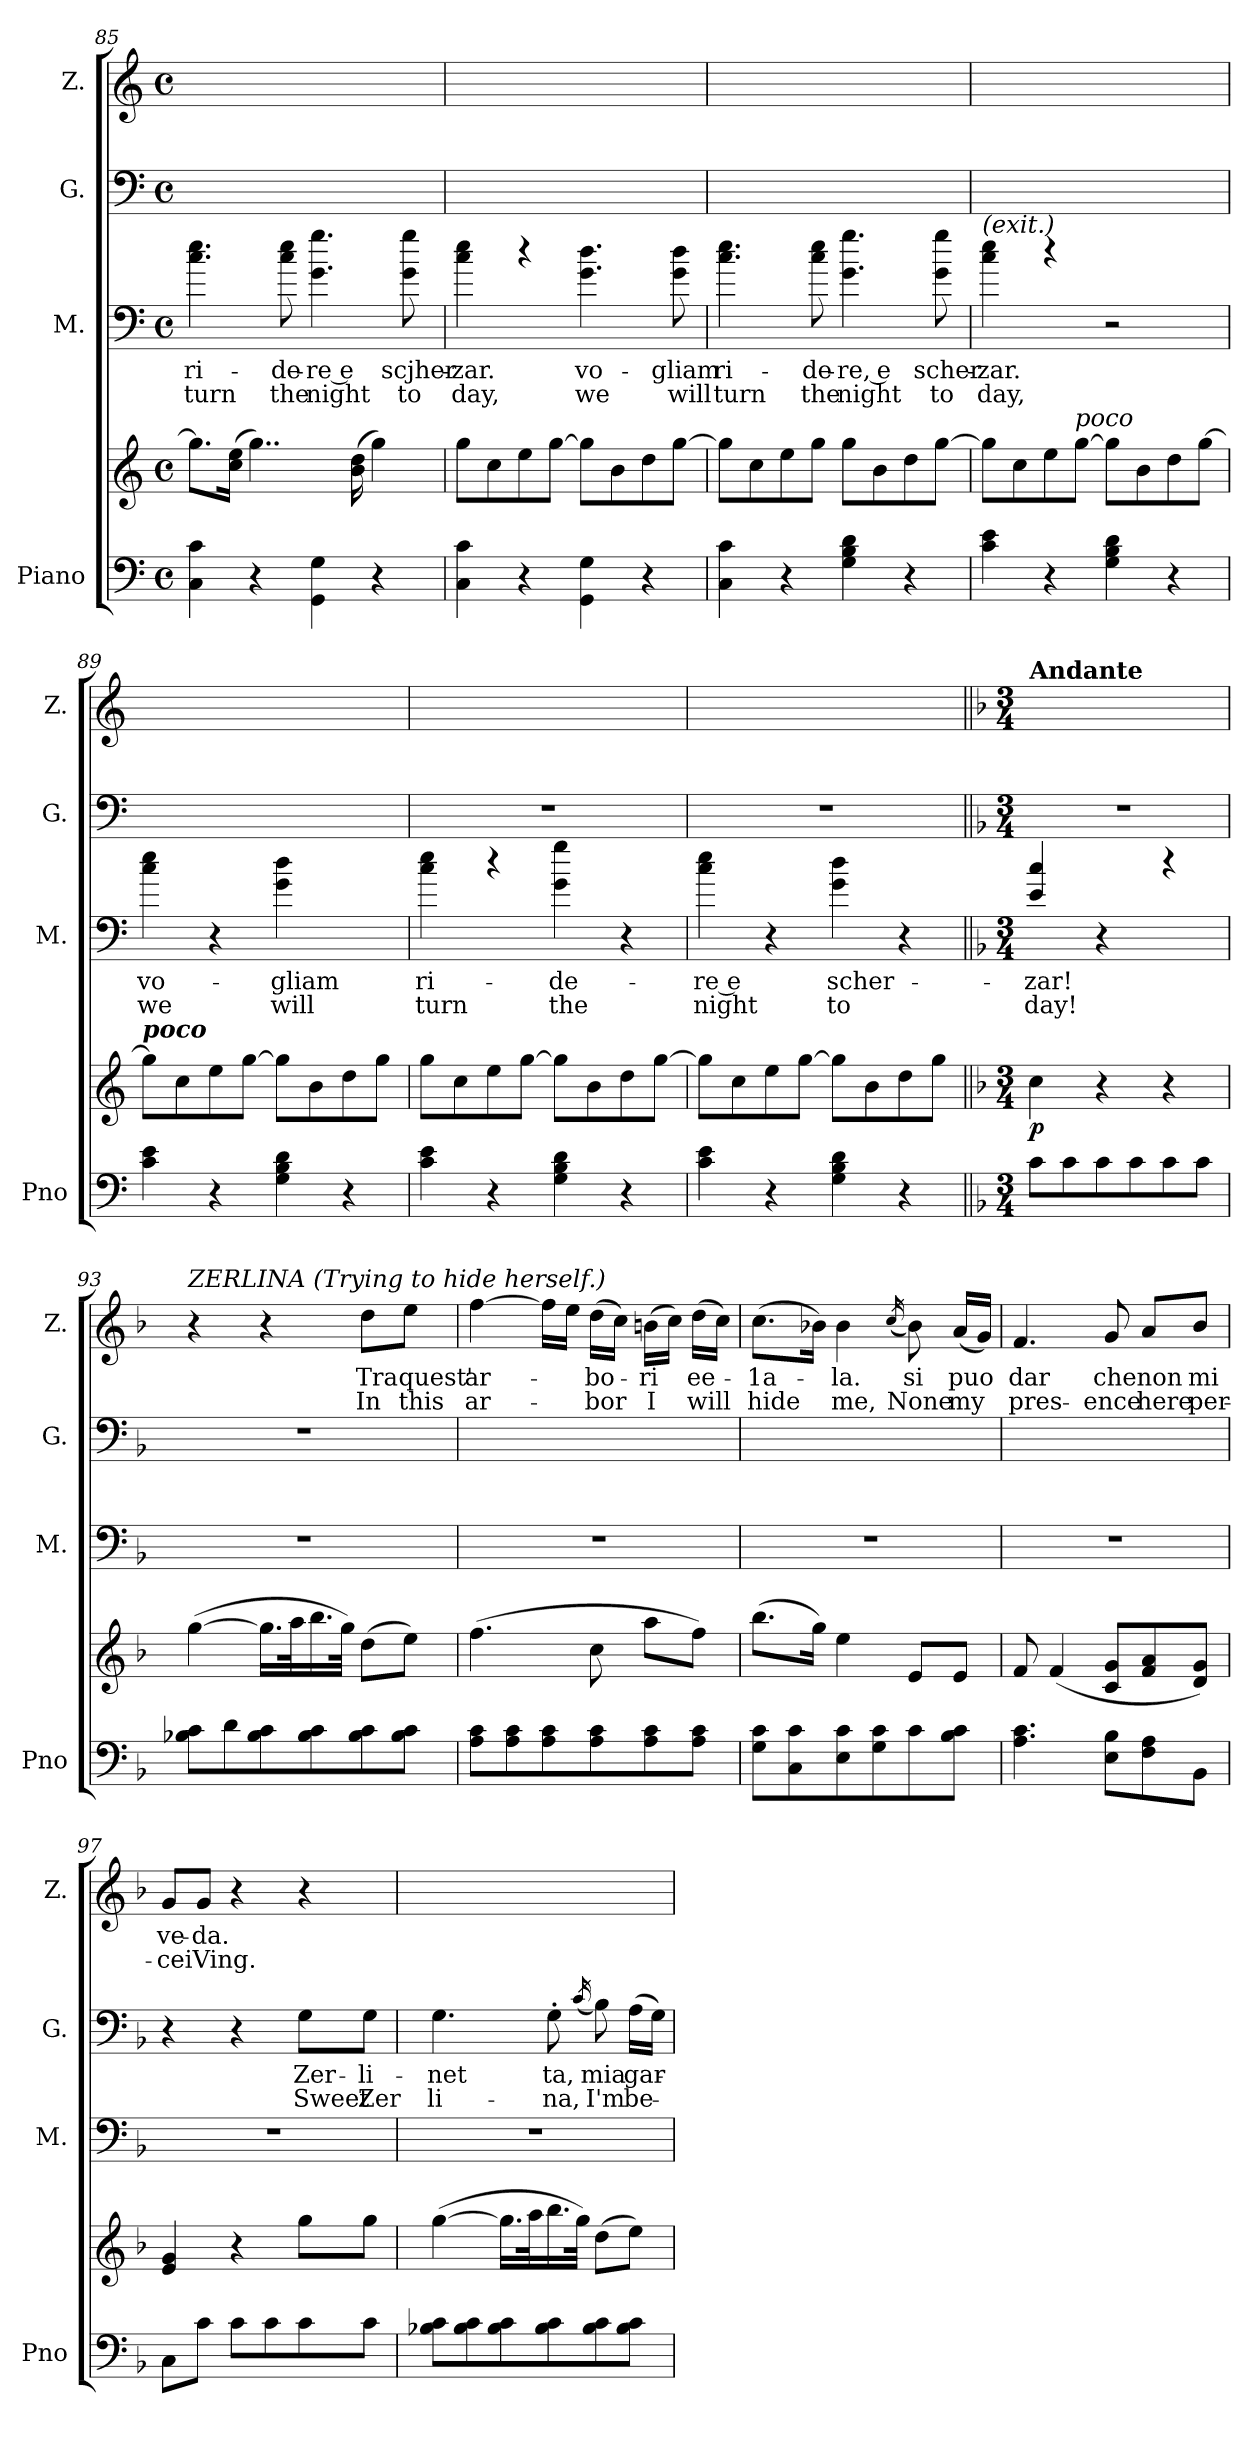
**kern	**kern	**dynam	**kern	**text	**text	**kern	**text	**text	**kern	**text	**text
*part4	*part4	*part4	*part3	*part3	*part3	*part2	*part2	*part2	*part1	*part1	*part1
*staff5	*staff4	*staff4/5	*staff3	*staff3	*staff3	*staff2	*staff2	*staff2	*staff1	*staff1	*staff1
*I"Piano	*	*	*I"M.	*	*	*I"G.	*	*	*I"Z.	*	*
*I'Pno	*	*	*I'M.	*	*	*I'G.	*	*	*I'Z.	*	*
*clefF4	*clefG2	*	*clefF4	*	*	*clefF4	*	*	*clefG2	*	*
*k[]	*k[]	*	*k[]	*	*	*k[]	*	*	*k[]	*	*
*M4/4	*M4/4	*	*M4/4	*	*	*M4/4	*	*	*M4/4	*	*
*met(c)	*met(c)	*	*met(c)	*	*	*met(c)	*	*	*met(c)	*	*
=85	=85	=85	=85	=85	=85	=85	=85	=85	=85	=85	=85
!	!	!	!	!LO:LY:b	!LO:LY:b	!	!	!	!	!	!
4C\ 4c\	8.gg\L]	.	4.cc\ 4.ee\	ri-	turn	1ryy	.	.	1ryy	.	.
.	(>16cc\ 16ee\Jk	.	.	.	.	.	.	.	.	.	.
4r	4..gg\)	.	.	.	.	.	.	.	.	.	.
!	!	!	!	!LO:LY:b	!LO:LY:b	!	!	!	!	!	!
.	.	.	8cc\ 8ee\	-de-	the	.	.	.	.	.	.
!	!	!	!	!LO:LY:b	!LO:LY:b	!	!	!	!	!	!
4GG\ 4G\	.	.	4.g\ 4.gg\	-re e	night	.	.	.	.	.	.
.	(>16b\ 16dd\	.	.	.	.	.	.	.	.	.	.
4r	4gg\)	.	.	.	.	.	.	.	.	.	.
!	!	!	!	!LO:LY:b	!LO:LY:b	!	!	!	!	!	!
.	.	.	8g\ 8gg\	scjher-	to	.	.	.	.	.	.
!!LO:LB:g=z
=86	=86	=86	=86	=86	=86	=86	=86	=86	=86	=86	=86
!	!	!	!	!LO:LY:b	!LO:LY:b	!	!	!	!	!	!
4C\ 4c\	8gg\L	.	4cc\ 4ee\	zar.	day,	1ryy	.	.	1ryy	.	.
.	8cc\	.	.	.	.	.	.	.	.	.	.
4r	8ee\	.	4rdd	.	.	.	.	.	.	.	.
.	[8gg\J	.	.	.	.	.	.	.	.	.	.
!	!	!	!	!LO:LY:b	!LO:LY:b	!	!	!	!	!	!
4GG\ 4G\	8gg\L]	.	4.g\ 4.dd\	vo-	we	.	.	.	.	.	.
.	8b\	.	.	.	.	.	.	.	.	.	.
4r	8dd\	.	.	.	.	.	.	.	.	.	.
!	!	!	!	!LO:LY:b	!LO:LY:b	!	!	!	!	!	!
.	[8gg\J	.	8g\ 8dd\	-gliam	will	.	.	.	.	.	.
=87	=87	=87	=87	=87	=87	=87	=87	=87	=87	=87	=87
!	!	!	!	!LO:LY:b	!LO:LY:b	!	!	!	!	!	!
4C\ 4c\	8gg\L]	.	4.cc\ 4.ee\	ri-	turn	1ryy	.	.	1ryy	.	.
.	8cc\	.	.	.	.	.	.	.	.	.	.
4r	8ee\	.	.	.	.	.	.	.	.	.	.
!	!	!	!	!LO:LY:b	!LO:LY:b	!	!	!	!	!	!
.	8gg\J	.	8cc\ 8ee\	-de-	the	.	.	.	.	.	.
!	!	!	!	!LO:LY:b	!LO:LY:b	!	!	!	!	!	!
4G\ 4B\ 4d\	8gg\L	.	4.g\ 4.gg\	-re, e	night	.	.	.	.	.	.
.	8b\	.	.	.	.	.	.	.	.	.	.
4r	8dd\	.	.	.	.	.	.	.	.	.	.
!	!	!	!	!LO:LY:b	!LO:LY:b	!	!	!	!	!	!
.	[8gg\J	.	8g\ 8gg\	scher-	to	.	.	.	.	.	.
=88	=88	=88	=88	=88	=88	=88	=88	=88	=88	=88	=88
!	!	!	!LO:TX:a:i:t=(exit.)	!	!	!	!	!	!	!	!
!	!	!	!	!LO:LY:b	!LO:LY:b	!	!	!	!	!	!
4c\ 4e\	8gg\L]	.	4cc\ 4ee\	zar.	day,	1ryy	.	.	1ryy	.	.
.	8cc\	.	.	.	.	.	.	.	.	.	.
4r	8ee\	.	4rdd	.	.	.	.	.	.	.	.
!	!LO:TX:a:i:t=poco	!	!	!	!	!	!	!	!	!	!
.	[8gg\J	.	.	.	.	.	.	.	.	.	.
4G\ 4B\ 4d\	8gg\L]	.	2r	.	.	.	.	.	.	.	.
.	8b\	.	.	.	.	.	.	.	.	.	.
4r	8dd\	.	.	.	.	.	.	.	.	.	.
.	[8gg\J	.	.	.	.	.	.	.	.	.	.
=89	=89	=89	=89	=89	=89	=89	=89	=89	=89	=89	=89
!	!LO:TX:a:Bi:t=poco	!	!	!	!	!	!	!	!	!	!
!	!	!	!	!LO:LY:b	!LO:LY:b	!	!	!	!	!	!
4c\ 4e\	8gg\L]	.	4cc\ 4ee\	-vo-	we	1ryy	.	.	1ryy	.	.
.	8cc\	.	.	.	.	.	.	.	.	.	.
4r	8ee\	.	4r	.	.	.	.	.	.	.	.
.	[8gg\J	.	.	.	.	.	.	.	.	.	.
!	!	!	!	!LO:LY:b	!LO:LY:b	!	!	!	!	!	!
4G\ 4B\ 4d\	8gg\L]	.	4g\ 4dd\	-gliam	will	.	.	.	.	.	.
.	8b\	.	.	.	.	.	.	.	.	.	.
4r	8dd\	.	4ryy	.	.	.	.	.	.	.	.
.	8gg\J	.	.	.	.	.	.	.	.	.	.
!!LO:LB:g=z
=90	=90	=90	=90	=90	=90	=90	=90	=90	=90	=90	=90
!	!	!	!	!LO:LY:b	!LO:LY:b	!	!	!	!	!	!
4c\ 4e\	8gg\L	.	4cc\ 4ee\	ri-	turn	1r	.	.	1ryy	.	.
.	8cc\	.	.	.	.	.	.	.	.	.	.
4r	8ee\	.	4rdd	.	.	.	.	.	.	.	.
.	[8gg\J	.	.	.	.	.	.	.	.	.	.
!	!	!	!	!LO:LY:b	!LO:LY:b	!	!	!	!	!	!
4G\ 4B\ 4d\	8gg\L]	.	4g\ 4gg\	-de-	the	.	.	.	.	.	.
.	8b\	.	.	.	.	.	.	.	.	.	.
4r	8dd\	.	4r	.	.	.	.	.	.	.	.
.	[8gg\J	.	.	.	.	.	.	.	.	.	.
=91	=91	=91	=91	=91	=91	=91	=91	=91	=91	=91	=91
!	!	!	!	!LO:LY:b	!LO:LY:b	!	!	!	!	!	!
4c\ 4e\	8gg\L]	.	4cc\ 4ee\	-re e	night	1r	.	.	1ryy	.	.
.	8cc\	.	.	.	.	.	.	.	.	.	.
4r	8ee\	.	4r	.	.	.	.	.	.	.	.
.	[8gg\J	.	.	.	.	.	.	.	.	.	.
!	!	!	!	!LO:LY:b	!LO:LY:b	!	!	!	!	!	!
4G\ 4B\ 4d\	8gg\L]	.	4g\ 4dd\	scher-	to	.	.	.	.	.	.
.	8b\	.	.	.	.	.	.	.	.	.	.
4r	8dd\	.	4r	.	.	.	.	.	.	.	.
.	8gg\J	.	.	.	.	.	.	.	.	.	.
=92||	=92||	=92||	=92||	=92||	=92||	=92||	=92||	=92||	=92||	=92||	=92||
*k[b-]	*k[b-]	*	*k[b-]	*	*	*k[b-]	*	*	*k[b-]	*	*
*M3/4	*M3/4	*	*M3/4	*	*	*M3/4	*	*	*M3/4	*	*
!	!	!	!	!	!	!	!	!	!LO:TX:a:B:t=Andante	!	!
!	!	!LO:DY:b	!	!LO:LY:b	!LO:LY:b	!	!	!	!	!	!
8c\L	4cc\	p	4e/ 4cc/	-zar!	day!	2.r	.	.	2.ryy	.	.
8c\	.	.	.	.	.	.	.	.	.	.	.
8c\	4r	.	4r	.	.	.	.	.	.	.	.
8c\	.	.	.	.	.	.	.	.	.	.	.
8c\	4r	.	4rdd	.	.	.	.	.	.	.	.
8c\J	.	.	.	.	.	.	.	.	.	.	.
=93	=93	=93	=93	=93	=93	=93	=93	=93	=93	=93	=93
!	!	!	!	!	!	!	!	!	!LO:TX:a:i:t=ZERLINA (Trying to hide herself.)	!	!
8B-X\ 8c\L	(>[4gg\	.	2.r	.	.	2.r	.	.	4r	.	.
8d\	.	.	.	.	.	.	.	.	.	.	.
8B-\ 8c\	16.gg\LL]	.	.	.	.	.	.	.	4r	.	.
.	32aa\K	.	.	.	.	.	.	.	.	.	.
8B-\ 8c\	16.bb-\	.	.	.	.	.	.	.	.	.	.
.	32gg\JJk)	.	.	.	.	.	.	.	.	.	.
!	!	!	!	!	!	!	!	!	!	!LO:LY:b	!LO:LY:b
8B-\ 8c\	(>8dd\L	.	.	.	.	.	.	.	8dd\L	Tra	In
!	!	!	!	!	!	!	!	!	!	!LO:LY:b	!LO:LY:b
8B-\ 8c\J	8ee\J)	.	.	.	.	.	.	.	8ee\J	quest'	this
!!LO:LB:g=z
=94	=94	=94	=94	=94	=94	=94	=94	=94	=94	=94	=94
!	!	!	!	!	!	!	!	!	!	!LO:LY:b	!LO:LY:b
8A\ 8c\L	(>4.ff\	.	2.r	.	.	2.ryy	.	.	[4ff\	ar-	ar-
8A\ 8c\	.	.	.	.	.	.	.	.	.	.	.
8A\ 8c\	.	.	.	.	.	.	.	.	16ff\LL]	.	.
.	.	.	.	.	.	.	.	.	16ee\JJ	.	.
!	!	!	!	!	!	!	!	!	!	!LO:LY:b	!LO:LY:b
8A\ 8c\	8cc\	.	.	.	.	.	.	.	(>16dd\LL	-bo-	-bor
.	.	.	.	.	.	.	.	.	16cc\JJ)	.	.
!	!	!	!	!	!	!	!	!	!	!LO:LY:b	!LO:LY:b
8A\ 8c\	8aa\L	.	.	.	.	.	.	.	(>16bn\LL	-ri	I
.	.	.	.	.	.	.	.	.	16cc\JJ)	.	.
!	!	!	!	!	!	!	!	!	!	!LO:LY:b	!LO:LY:b
8A\ 8c\J	8ff\J)	.	.	.	.	.	.	.	(>16dd\LL	ee-	will
.	.	.	.	.	.	.	.	.	16cc\JJ)	.	.
=95	=95	=95	=95	=95	=95	=95	=95	=95	=95	=95	=95
!	!	!	!	!	!	!	!	!	!	!LO:LY:b	!LO:LY:b
8G\ 8c\L	(>8.bb-\L	.	2.r	.	.	2.ryy	.	.	(>8.cc\L	-1a-	hide
8C\ 8c\	.	.	.	.	.	.	.	.	.	.	.
.	16gg\Jk)	.	.	.	.	.	.	.	16b-X\Jk)	.	.
!	!	!	!	!	!	!	!	!	!	!LO:LY:b	!LO:LY:b
8E\ 8c\	4ee\	.	.	.	.	.	.	.	4b-\	-la.	me,
8G\ 8c\	.	.	.	.	.	.	.	.	.	.	.
.	.	.	.	.	.	.	.	.	(<16qcc/	.	.
!	!	!	!	!	!	!	!	!	!	!LO:LY:b	!LO:LY:b
8c\	8e/L	.	.	.	.	.	.	.	8b-\)	si	None
!	!	!	!	!	!	!	!	!	!	!LO:LY:b	!LO:LY:b
8B-\ 8c\J	8e/J	.	.	.	.	.	.	.	(<16a/LL	puo	my
.	.	.	.	.	.	.	.	.	16g/JJ)	.	.
=96	=96	=96	=96	=96	=96	=96	=96	=96	=96	=96	=96
!	!	!	!	!	!	!	!	!	!	!LO:LY:b	!LO:LY:b
4.A\ 4.c\	8f/	.	2.r	.	.	2.ryy	.	.	4.f/	dar	pres-
.	(<4f/	.	.	.	.	.	.	.	.	.	.
!	!	!	!	!	!	!	!	!	!	!LO:LY:b	!LO:LY:b
8E\ 8B-\L	8c/ 8g/L	.	.	.	.	.	.	.	8g/	che	-ence
!	!	!	!	!	!	!	!	!	!	!LO:LY:b	!LO:LY:b
8F\ 8A\	8f/ 8a/	.	.	.	.	.	.	.	8a/L	non	here
!	!	!	!	!	!	!	!	!	!	!LO:LY:b	!LO:LY:b
8BB-\J	8d/ 8g/J)	.	.	.	.	.	.	.	8b-/J	mi	per-
!!LO:LB:g=z
=97	=97	=97	=97	=97	=97	=97	=97	=97	=97	=97	=97
!	!	!	!	!	!	!	!	!	!	!LO:LY:b	!LO:LY:b
8C\L	4e/ 4g/	.	2.r	.	.	4r	.	.	8g/L	ve-	ceiVing.
!	!	!	!	!	!	!	!	!	!	!LO:LY:b	!
8c\J	.	.	.	.	.	.	.	.	8g/J	da.	.
8c\L	4r	.	.	.	.	4r	.	.	4r	.	.
8c\	.	.	.	.	.	.	.	.	.	.	.
!	!	!	!	!	!	!	!LO:LY:b	!LO:LY:b	!	!	!
8c\	8gg\L	.	.	.	.	8G\L	-Zer-	Sweet	4r	.	.
!	!	!	!	!	!	!	!LO:LY:b	!LO:LY:b	!	!	!
8c\J	8gg\J	.	.	.	.	8G\J	li-	Zer	.	.	.
=98	=98	=98	=98	=98	=98	=98	=98	=98	=98	=98	=98
!	!	!	!	!	!	!	!LO:LY:b	!LO:LY:b	!	!	!
8B-X\ 8c\L	(>[4gg\	.	2.r	.	.	4.G\	net	li-	2.ryy	.	.
8B-\ 8c\	.	.	.	.	.	.	.	.	.	.	.
8B-\ 8c\	16.gg\LL]	.	.	.	.	.	.	.	.	.	.
.	32aa\K	.	.	.	.	.	.	.	.	.	.
!	!	!	!	!	!	!	!LO:LY:b	!LO:LY:b	!	!	!
8B-\ 8c\	16.bb-\	.	.	.	.	8G'\	-ta,	-na,	.	.	.
.	32gg\JJk)	.	.	.	.	.	.	.	.	.	.
.	.	.	.	.	.	(<16qc/	.	.	.	.	.
!	!	!	!	!	!	!	!LO:LY:b	!LO:LY:b	!	!	!
8B-\ 8c\	(>8dd\L	.	.	.	.	8B-\)	mia	I'm	.	.	.
!	!	!	!	!	!	!	!LO:LY:b	!LO:LY:b	!	!	!
8B-\ 8c\J	8ee\J)	.	.	.	.	(>16A\LL	gar-	be-	.	.	.
.	.	.	.	.	.	16G\JJ)	.	.	.	.	.
=	=	=	=	=	=	=	=	=	=	=	=
*-	*-	*-	*-	*-	*-	*-	*-	*-	*-	*-	*-
